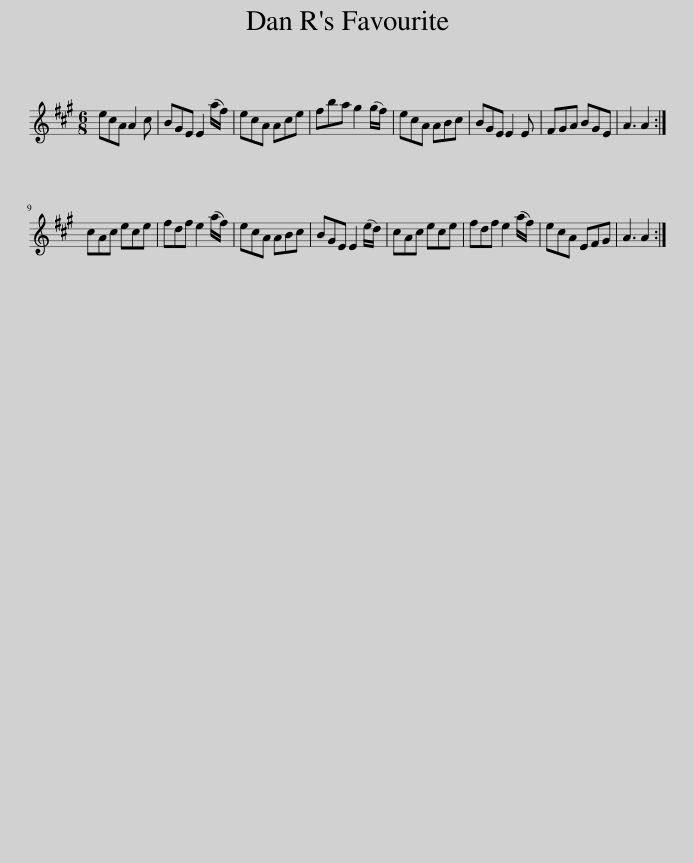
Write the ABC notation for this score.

X:1
L:1/8
M:6/8
I:linebreak $
K:A
V:1 treble
V:1
 ecA A2 c | BGE E2 (a/f/) | ecA Ace | fba g2 (g/f/) | ecA ABc | %5
 BGE E2 E | FGA BGE | A3 A2 :|$ cAc ece | fdf e2 (a/f/) | %10
 ecA ABc | BGE E2 (e/d/) | cAc ece | fdf e2 (a/f/) | ecA EFG | %15
 A3 A2 :| %16
